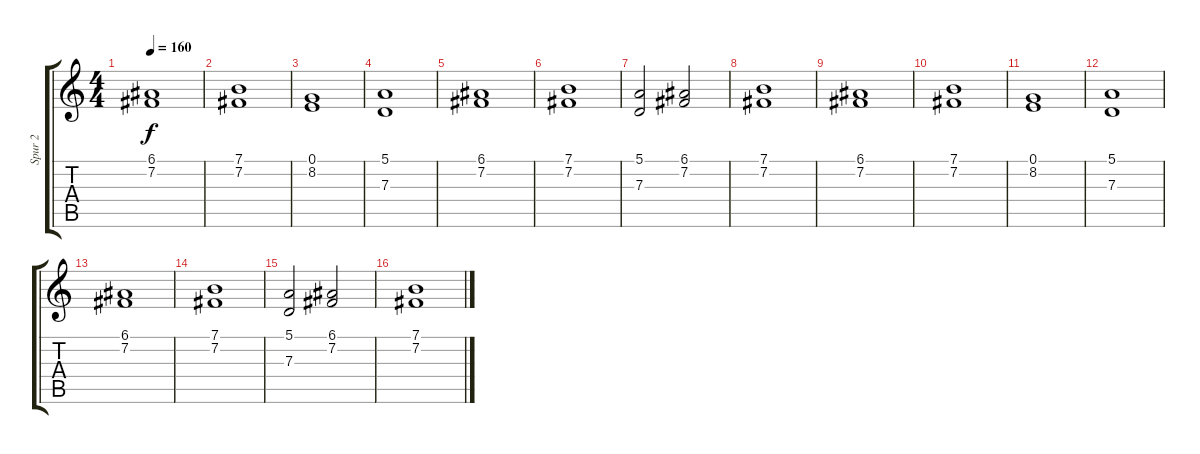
\track ("Spur 2" "Spur 2") {instrument stringensemble2}
\staff {score tabs}
\tuning (E4 B3 G3 D3 A2 E2) {hide}
\ts (4 4)
\tempo 160
\clef g2
\ks c
(6.1 7.2).1{dy f} |
(7.1 7.2).1 |
(0.1 8.2).1 |
(5.1 7.3).1 |
(6.1 7.2).1 |
(7.1 7.2).1 |
(5.1 7.3).2 (6.1 7.2).2 |
(7.1 7.2).1 |
(6.1 7.2).1 |
(7.1 7.2).1 |
(0.1 8.2).1 |
(5.1 7.3).1 |
(6.1 7.2).1 |
(7.1 7.2).1 |
(5.1 7.3).2 (6.1 7.2).2 |
(7.1 7.2).1
